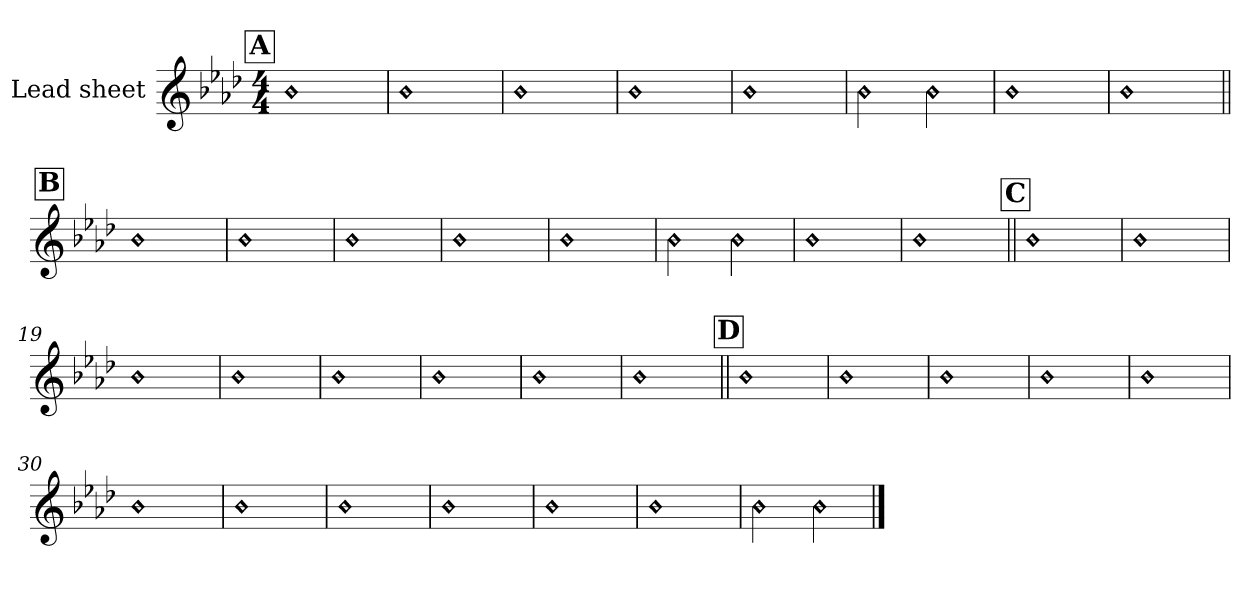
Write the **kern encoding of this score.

**kern
*part1
*staff1
*I"Lead sheet
*clefG2
*k[b-e-a-d-]
*A-:
*M4/4
!!LO:REH:place=s1:a:t=A
=1||
!LO:N:head=diamond
1b-
=2
!LO:N:head=diamond
1b-
=3
!LO:N:head=diamond
1b-
=4
!LO:N:head=diamond
1b-
!!LO:LB:g=z
=5
!LO:N:head=diamond
1b-
=6
!LO:N:head=diamond
2b-
!LO:N:head=diamond
2b-
=7
!LO:N:head=diamond
1b-
=8
!LO:N:head=diamond
1b-
!!LO:LB:g=z
!!LO:REH:place=s1:a:t=B
=9||
!LO:N:head=diamond
1b-
=10
!LO:N:head=diamond
1b-
=11
!LO:N:head=diamond
1b-
=12
!LO:N:head=diamond
1b-
!!LO:LB:g=z
=13
!LO:N:head=diamond
1b-
=14
!LO:N:head=diamond
2b-
!LO:N:head=diamond
2b-
=15
!LO:N:head=diamond
1b-
=16
!LO:N:head=diamond
1b-
!!LO:LB:g=z
!!LO:REH:place=s1:a:t=C
=17||
!LO:N:head=diamond
1b-
=18
!LO:N:head=diamond
1b-
=19
!LO:N:head=diamond
1b-
=20
!LO:N:head=diamond
1b-
!!LO:LB:g=z
=21
!LO:N:head=diamond
1b-
=22
!LO:N:head=diamond
1b-
=23
!LO:N:head=diamond
1b-
=24
!LO:N:head=diamond
1b-
!!LO:LB:g=z
!!LO:REH:place=s1:a:t=D
=25||
!LO:N:head=diamond
1b-
=26
!LO:N:head=diamond
1b-
=27
!LO:N:head=diamond
1b-
=28
!LO:N:head=diamond
1b-
!!LO:LB:g=z
=29
!LO:N:head=diamond
1b-
=30
!LO:N:head=diamond
1b-
=31
!LO:N:head=diamond
1b-
=32
!LO:N:head=diamond
1b-
!!LO:LB:g=z
=33
!LO:N:head=diamond
1b-
=34
!LO:N:head=diamond
1b-
=35
!LO:N:head=diamond
1b-
=36
!LO:N:head=diamond
2b-
!LO:N:head=diamond
2b-
==
*-
